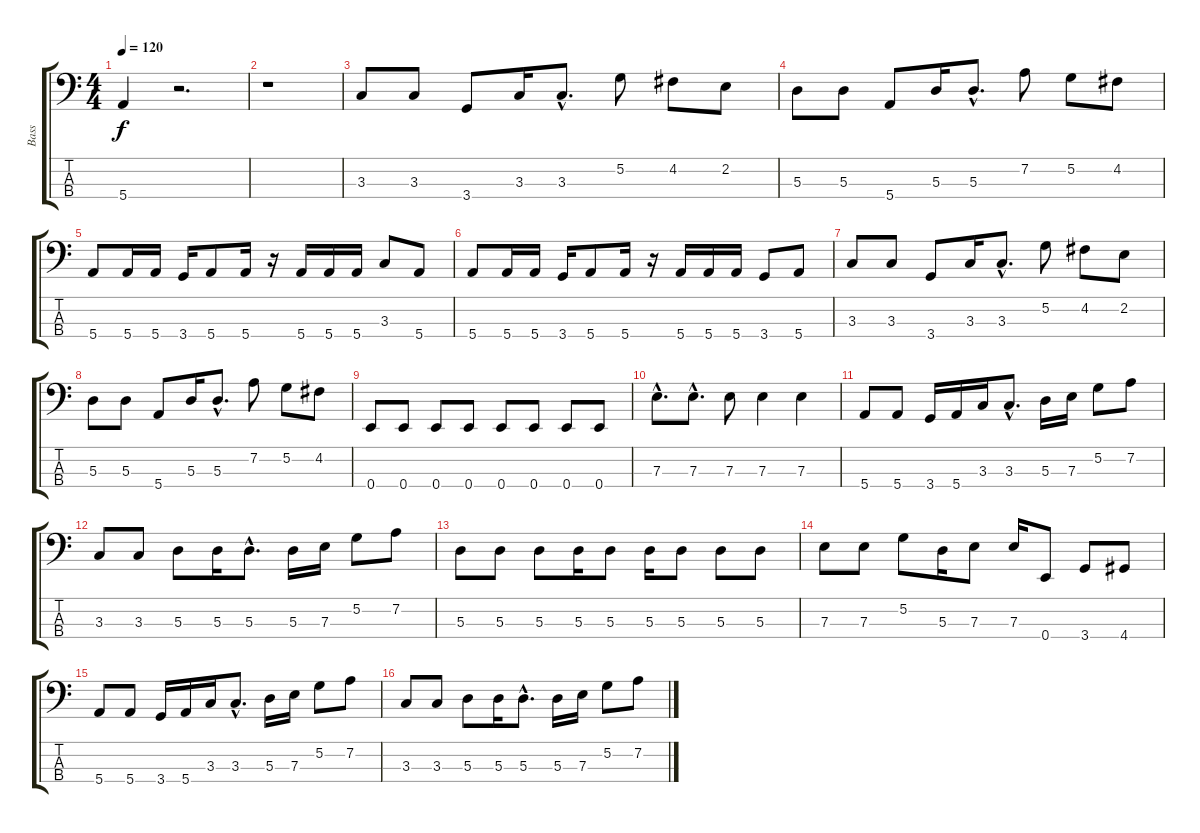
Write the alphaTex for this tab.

\track ("Bass" "Bass") {instrument electricbassfinger}
\staff {score tabs}
\tuning (G2 D2 A1 E1) {hide}
\ts (4 4)
\tempo 120
\clef f4
\ks c
5.4.4{dy f} r.2{d} |
r.1 |
3.3.8 3.3.8 3.4.8 3.3.16 3.3{hac}.8{d} 5.2.8 4.2.8 2.2.8 |
5.3.8 5.3.8 5.4.8 5.3.16 5.3{hac}.8{d} 7.2.8 5.2.8 4.2.8 |
5.4.8 5.4.16 5.4.16 3.4.16 5.4.8 5.4.16 r.16 5.4.16 5.4.16 5.4.16 3.3.8 5.4.8 |
5.4.8 5.4.16 5.4.16 3.4.16 5.4.8 5.4.16 r.16 5.4.16 5.4.16 5.4.16 3.4.8 5.4.8 |
3.3.8 3.3.8 3.4.8 3.3.16 3.3{hac}.8{d} 5.2.8 4.2.8 2.2.8 |
5.3.8 5.3.8 5.4.8 5.3.16 5.3{hac}.8{d} 7.2.8 5.2.8 4.2.8 |
0.4.8 0.4.8 0.4.8 0.4.8 0.4.8 0.4.8 0.4.8 0.4.8 |
7.3{hac}.8{d} 7.3{hac}.8{d} 7.3.8 7.3.4 7.3.4 |
5.4.8 5.4.8 3.4.16 5.4.16 3.3.16 3.3{hac}.8{d} 5.3.16 7.3.16 5.2.8 7.2.8 |
3.3.8 3.3.8 5.3.8 5.3.16 5.3{hac}.8{d} 5.3.16 7.3.16 5.2.8 7.2.8 |
5.3.8 5.3.8 5.3.8 5.3.16 5.3.8 5.3.16 5.3.8 5.3.8 5.3.8 |
7.3.8 7.3.8 5.2.8 5.3.16 7.3.8 7.3.16 0.4.8 3.4.8 4.4.8 |
5.4.8 5.4.8 3.4.16 5.4.16 3.3.16 3.3{hac}.8{d} 5.3.16 7.3.16 5.2.8 7.2.8 |
3.3.8 3.3.8 5.3.8 5.3.16 5.3{hac}.8{d} 5.3.16 7.3.16 5.2.8 7.2.8
